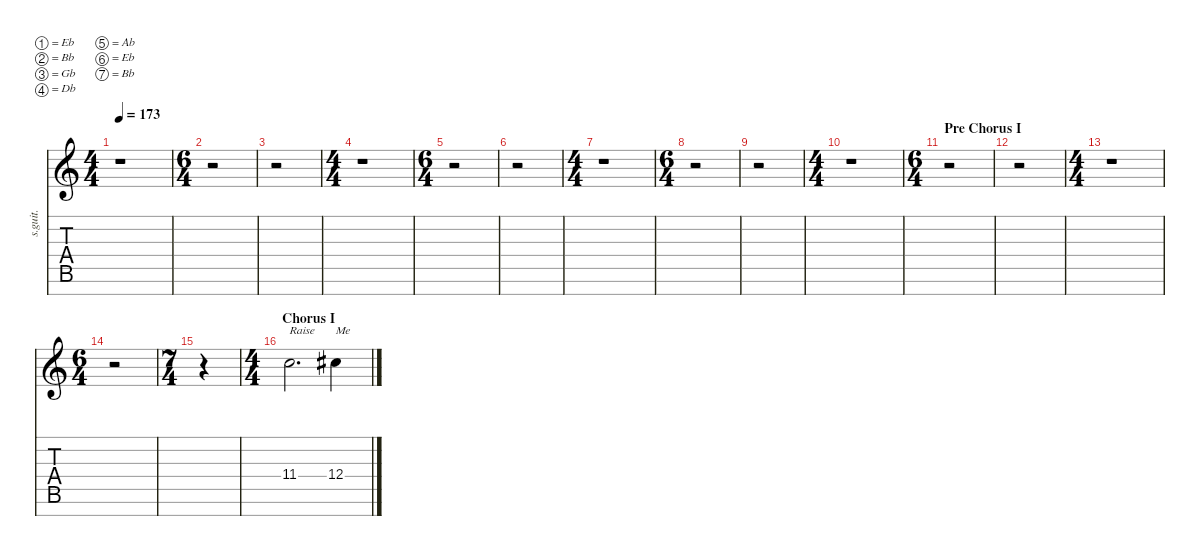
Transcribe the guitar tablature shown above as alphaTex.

\defaultSystemsLayout 4
\hideDynamics
\bracketExtendMode nobrackets
\track ("Backing Vocals 3" "s.guit.") {instrument bassoon}
\staff {score tabs}
\tuning (Eb4 Bb3 Gb3 Db3 Ab2 Eb2 Bb1)
\displaytranspose 12
\ts (4 4)
\beaming (8 2 2 2 2)
\tempo 173
\clef g2
\ks c
r.1{dy mf} |
\ts (6 4)
\beaming (8 2 2 2 2)
r.2 |
r.2 |
\ts (4 4)
\beaming (8 2 2 2 2)
r.1 |
\ts (6 4)
\beaming (8 2 2 2 2)
r.2 |
r.2 |
\ts (4 4)
\beaming (8 2 2 2 2)
r.1 |
\ts (6 4)
\beaming (8 2 2 2 2)
r.2 |
r.2 |
\ts (4 4)
\beaming (8 2 2 2 2)
r.1 |
\ts (6 4)
\beaming (8 2 2 2 2)
\section ("" "Pre Chorus I")
r.2 |
r.2 |
\ts (4 4)
\beaming (8 2 2 2 2)
r.1 |
\ts (6 4)
\beaming (8 2 2 2 2)
r.2 |
\ts (7 4)
\beaming (8 2 2 2 2)
r.4 |
\ts (4 4)
\beaming (8 2 2 2 2)
\section ("" "Chorus I")
11.4.2{d txt "Raise" lyrics (0 "") lyrics (1 "") lyrics (2 "") lyrics (3 "") lyrics (4 "")} 12.4{acc #}.4{txt "Me" lyrics (0 "") lyrics (1 "") lyrics (2 "") lyrics (3 "") lyrics (4 "")}
